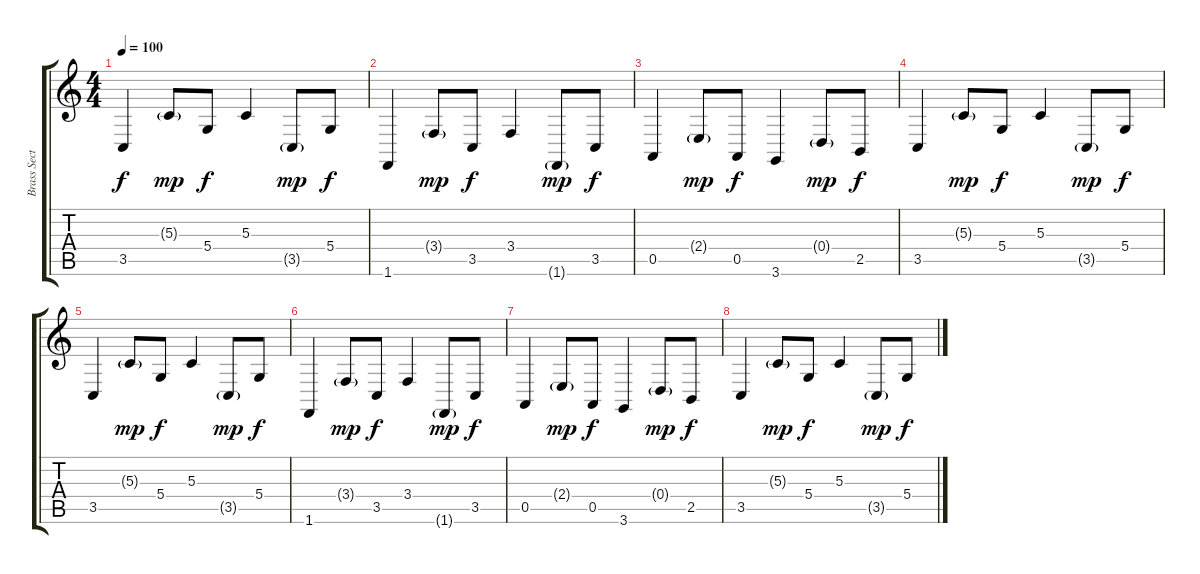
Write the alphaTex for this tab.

\track ("Brass Section" "Brass Sect") {instrument tuba}
\staff {score tabs}
\tuning (E4 B3 G3 D3 A2 E2) {hide}
\ts (4 4)
\tempo 100
\clef g2
\ks c
3.5.4{dy f} 5.3{g}.8{dy mp} 5.4.8{dy f} 5.3.4 3.5{g}.8{dy mp} 5.4.8{dy f} |
1.6.4 3.4{g}.8{dy mp} 3.5.8{dy f} 3.4.4 1.6{g}.8{dy mp} 3.5.8{dy f} |
0.5.4 2.4{g}.8{dy mp} 0.5.8{dy f} 3.6.4 0.4{g}.8{dy mp} 2.5.8{dy f} |
3.5.4 5.3{g}.8{dy mp} 5.4.8{dy f} 5.3.4 3.5{g}.8{dy mp} 5.4.8{dy f} |
3.5.4 5.3{g}.8{dy mp} 5.4.8{dy f} 5.3.4 3.5{g}.8{dy mp} 5.4.8{dy f} |
1.6.4 3.4{g}.8{dy mp} 3.5.8{dy f} 3.4.4 1.6{g}.8{dy mp} 3.5.8{dy f} |
0.5.4 2.4{g}.8{dy mp} 0.5.8{dy f} 3.6.4 0.4{g}.8{dy mp} 2.5.8{dy f} |
3.5.4 5.3{g}.8{dy mp} 5.4.8{dy f} 5.3.4 3.5{g}.8{dy mp} 5.4.8{dy f}
